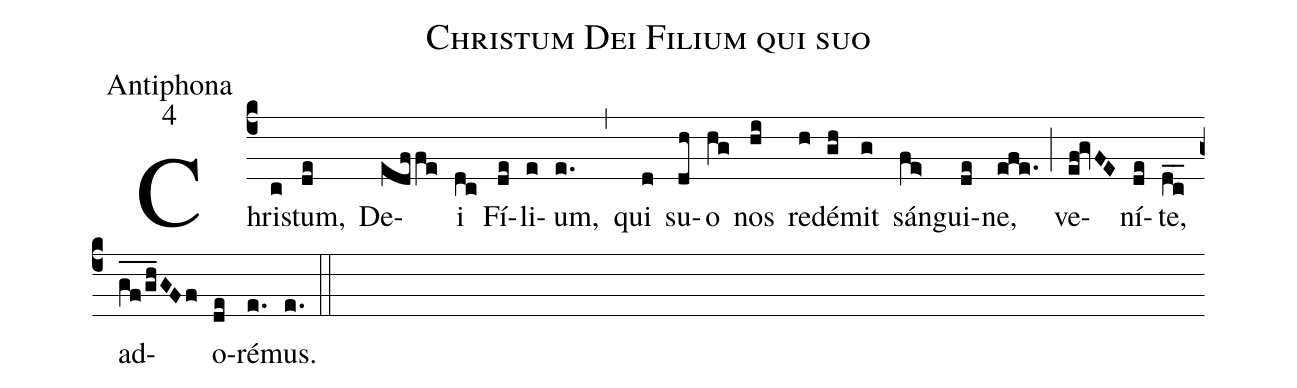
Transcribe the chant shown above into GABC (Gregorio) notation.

name:Christum Dei Filium qui suo;
office-part:Antiphona;
mode:4;
%%
(c4)Chri(c)stum,(de) De(edffe)i(dc) Fí(de)li(e)um,(e.) (,) qui(d) su(dh)o(hg) nos(hi) red(h)é(gh)mit(g) sán(fe>)gui(de)ne,(efe.) (;) ve(ef!gvFE)ní(de)te,(dc__) ad(gf__/gh_GFf)o(de)ré(e.)mus.(e.) (::)
